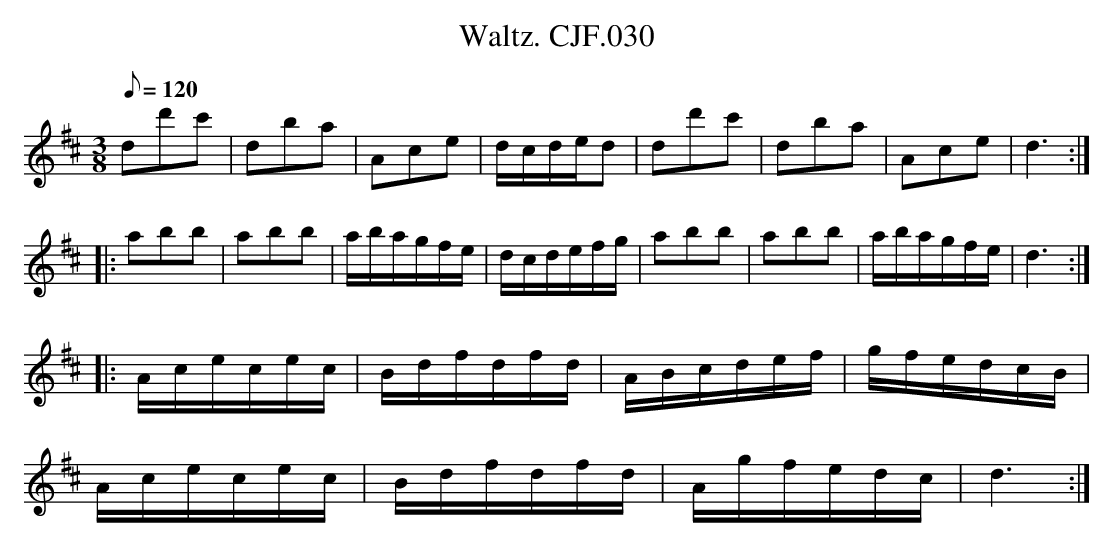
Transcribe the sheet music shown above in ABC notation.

X:1
T:Waltz. CJF.030
M:3/8
L:1/16
Q:1/8=120
K:D
d2d'2c'2|d2b2a2|A2c2e2|dcded2|\
d2d'2c'2|d2b2a2|A2c2e2|d6:|
|:a2b2b2|a2b2b2|abagfe|dcdefg|\
a2b2b2|a2b2b2|abagfe|d6:|
|:Acecec|Bdfdfd|ABcdef|gfedcB|
Acecec|Bdfdfd|Agfedc|d6:|
